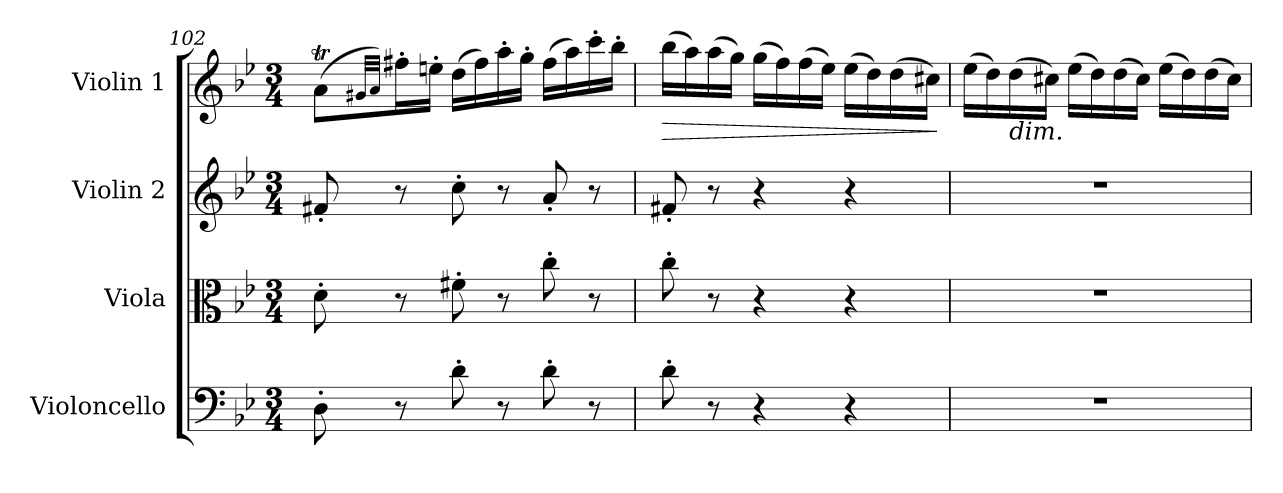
**kern	**kern	**kern	**kern	**dynam
*part4	*part3	*part2	*part1	*part1
*staff4	*staff3	*staff2	*staff1	*staff1
*I"Violoncello	*I"Viola	*I"Violin 2	*I"Violin 1	*
*I'Vc	*I'Vla	*I'Vln	*I'Vln	*
*clefF4	*clefC3	*clefG2	*clefG2	*
*k[b-e-]	*k[b-e-]	*k[b-e-]	*k[b-e-]	*
*M3/4	*M3/4	*M3/4	*M3/4	*
=102	=102	=102	=102	=102
8D'\	8d'\	8f#X'/	(8at\L	.
.	.	.	32qg#X/LLL	.
.	.	.	32qa/JJJ)	.
8r	8r	8r	16ff#X'\L	.
.	.	.	16een'\JJ	.
8d'\	8f#X'\	8cc'\	(16dd\LL	.
.	.	.	16ff#\)	.
8r	8r	8r	16aa'\	.
.	.	.	16gg'\JJ	.
8d'\	8cc'\	8a'/	(16ff#\LL	.
.	.	.	16aa\)	.
8r	8r	8r	16ccc'\	.
.	.	.	16bb-'\JJ	.
!!LO:PB:g=z
=103	=103	=103	=103	=103
!	!	!	!	!LO:HP:b
8d'\	8cc'\	8f#X'/	(>16bb-\LL	>
.	.	.	16aa\)	.
8r	8r	8r	(>16aa\	.
.	.	.	16gg\JJ)	.
4r	4r	4r	(>16gg\LL	.
.	.	.	16ff\)	.
.	.	.	(>16ff\	.
.	.	.	16ee-\JJ)	.
4r	4r	4r	(>16ee-\LL	.
.	.	.	16dd\)	.
.	.	.	(>16dd\	.
.	.	.	16cc#X\JJ)	.
.	.	.	.	]
=104	=104	=104	=104	=104
2.r	2.r	2.r	(16ee-\LL	.
.	.	.	16dd\)	.
!	!	!	!LO:TX:b:i:t=dim.	!
.	.	.	(16dd\	.
.	.	.	16cc#X\JJ)	.
.	.	.	(16ee-\LL	.
.	.	.	16dd\)	.
.	.	.	(16dd\	.
.	.	.	16cc#\JJ)	.
.	.	.	(16ee-\LL	.
.	.	.	16dd\)	.
.	.	.	(16dd\	.
.	.	.	16cc#\JJ)	.
=	=	=	=	=
*-	*-	*-	*-	*-
